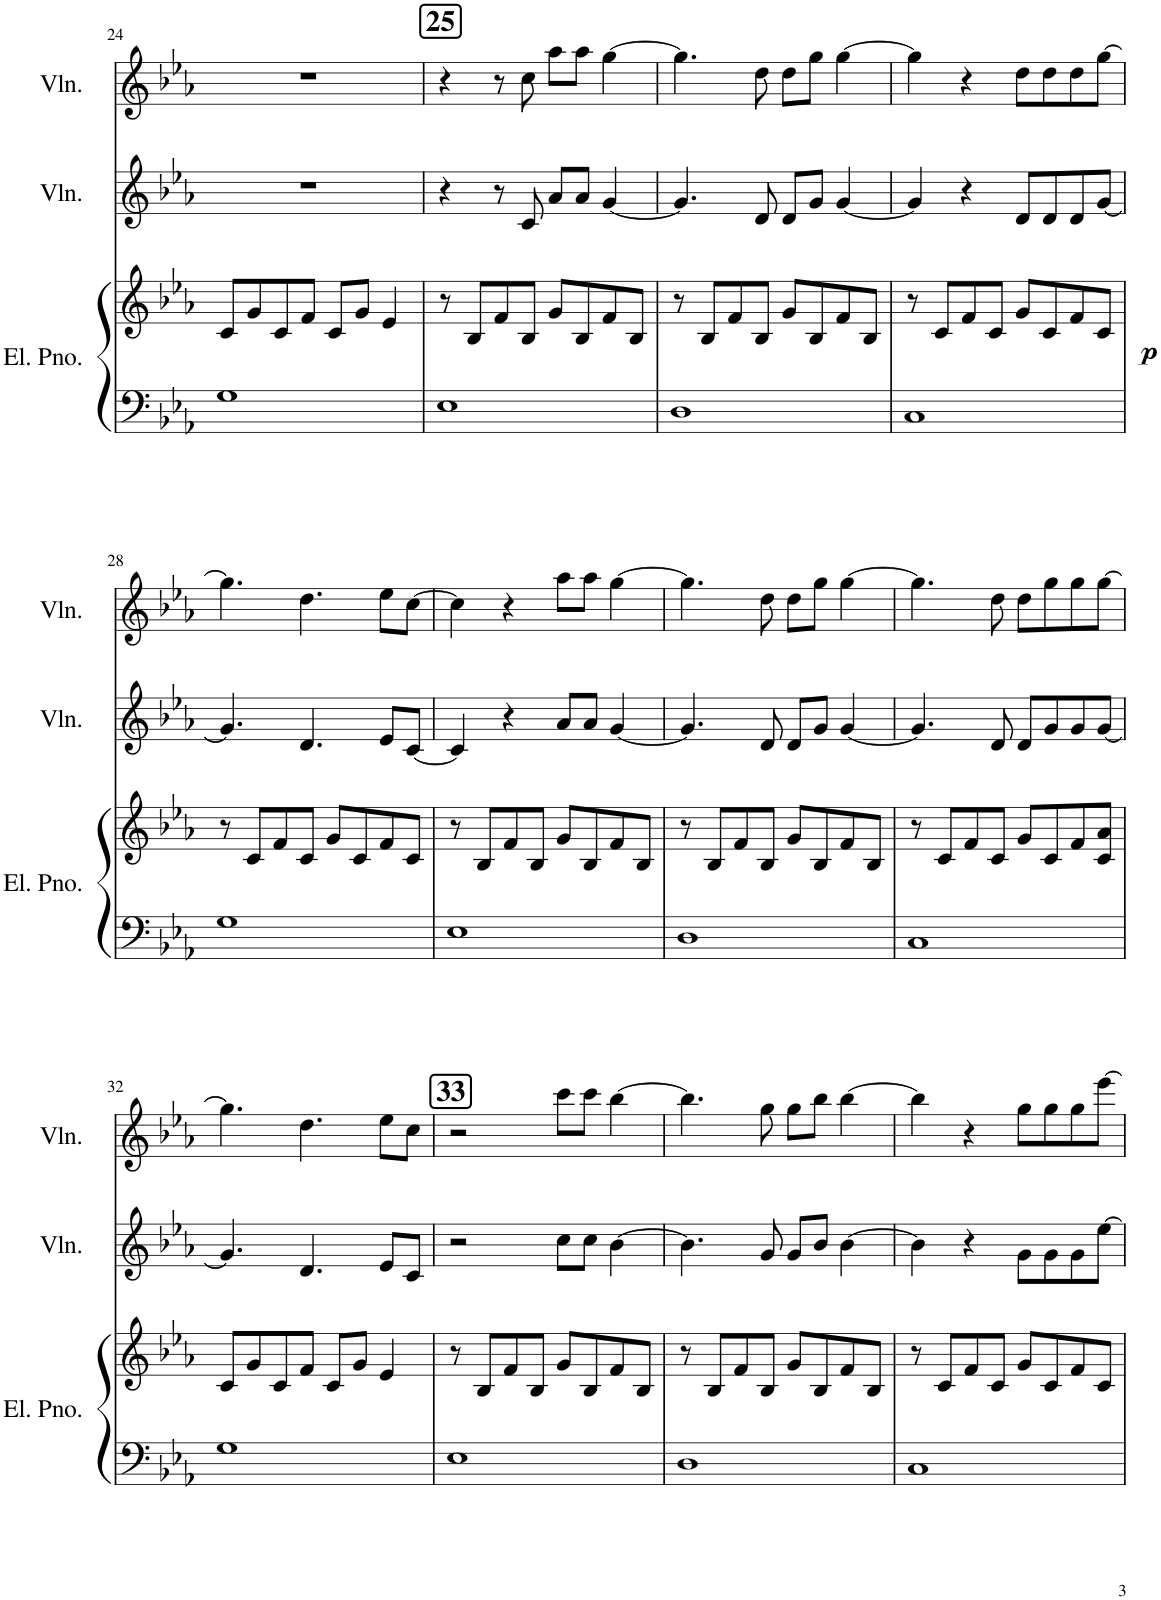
**kern	**kern	**kern	**dynam	**kern
*part3	*part3	*part2	*part2	*part1
*staff4	*staff3	*staff2	*staff2	*staff1
*I"Electric Piano	*	*I"Violin	*	*I"Violin
*I'El. Pno.	*	*I'Vln.	*	*I'Vln.
!!LO:PB:g=z
*clefF4	*clefG2	*clefG2	*	*clefG2
*k[b-e-a-]	*k[b-e-a-]	*k[b-e-a-]	*	*k[b-e-a-]
*M4/4	*M4/4	*M4/4	*	*M4/4
=24	=24	=24	=24	=24
1G	8c/L	1r	.	1r
.	8g/	.	.	.
.	8c/	.	.	.
.	8f/J	.	.	.
.	8c/L	.	.	.
.	8g/J	.	.	.
.	4e-/	.	.	.
=25	=25	=25	=25	=25
!	!	!	!	!LO:TX:a:B:t=25
1E-	8r	4r	.	4r
.	8B-/L	.	.	.
.	8f/	8r	.	8r
.	8B-/J	8c/	.	8cc\
.	8g/L	8a-/L	.	8aa-\L
.	8B-/	8a-/J	.	8aa-\J
.	8f/	[4g/	.	[4gg\
.	8B-/J	.	.	.
=26	=26	=26	=26	=26
1D	8r	4.g/]	.	4.gg\]
.	8B-/L	.	.	.
.	8f/	.	.	.
.	8B-/J	8d/	.	8dd\
.	8g/L	8d/L	.	8dd\L
.	8B-/	8g/J	.	8gg\J
.	8f/	[4g/	.	[4gg\
.	8B-/J	.	.	.
=27	=27	=27	=27	=27
1C	8r	4g/]	.	4gg\]
.	8c/L	.	.	.
.	8f/	4r	.	4r
.	8c/J	.	.	.
!	!	!	!LO:DY:b	!
.	8g/L	8d/L	p	8dd\L
.	8c/	8d/	.	8dd\
.	8f/	8d/	.	8dd\
.	8c/J	[8g/J	.	[8gg\J
!!LO:LB:g=z
=28	=28	=28	=28	=28
1G	8r	4.g/]	.	4.gg\]
.	8c/L	.	.	.
.	8f/	.	.	.
.	8c/J	4.d/	.	4.dd\
.	8g/L	.	.	.
.	8c/	.	.	.
.	8f/	8e-/L	.	8ee-\L
.	8c/J	[8c/J	.	[8cc\J
=29	=29	=29	=29	=29
1E-	8r	4c/]	.	4cc\]
.	8B-/L	.	.	.
.	8f/	4r	.	4r
.	8B-/J	.	.	.
.	8g/L	8a-/L	.	8aa-\L
.	8B-/	8a-/J	.	8aa-\J
.	8f/	[4g/	.	[4gg\
.	8B-/J	.	.	.
=30	=30	=30	=30	=30
1D	8r	4.g/]	.	4.gg\]
.	8B-/L	.	.	.
.	8f/	.	.	.
.	8B-/J	8d/	.	8dd\
.	8g/L	8d/L	.	8dd\L
.	8B-/	8g/J	.	8gg\J
.	8f/	[4g/	.	[4gg\
.	8B-/J	.	.	.
=31	=31	=31	=31	=31
1C	8r	4.g/]	.	4.gg\]
.	8c/L	.	.	.
.	8f/	.	.	.
.	8c/J	8d/	.	8dd\
.	8g/L	8d/L	.	8dd\L
.	8c/	8g/	.	8gg\
.	8f/	8g/	.	8gg\
.	8c/ 8a-/J	[8g/J	.	[8gg\J
!!LO:LB:g=z
=32	=32	=32	=32	=32
1G	8c/L	4.g/]	.	4.gg\]
.	8g/	.	.	.
.	8c/	.	.	.
.	8f/J	4.d/	.	4.dd\
.	8c/L	.	.	.
.	8g/J	.	.	.
.	4e-/	8e-/L	.	8ee-\L
.	.	8c/J	.	8cc\J
=33	=33	=33	=33	=33
!	!	!	!	!LO:TX:a:B:t=33
1E-	8r	2r	.	2r
.	8B-/L	.	.	.
.	8f/	.	.	.
.	8B-/J	.	.	.
.	8g/L	8cc\L	.	8ccc\L
.	8B-/	8cc\J	.	8ccc\J
.	8f/	[4b-\	.	[4bb-\
.	8B-/J	.	.	.
=34	=34	=34	=34	=34
1D	8r	4.b-\]	.	4.bb-\]
.	8B-/L	.	.	.
.	8f/	.	.	.
.	8B-/J	8g/	.	8gg\
.	8g/L	8g/L	.	8gg\L
.	8B-/	8b-/J	.	8bb-\J
.	8f/	[4b-\	.	[4bb-\
.	8B-/J	.	.	.
=35	=35	=35	=35	=35
1C	8r	4b-\]	.	4bb-\]
.	8c/L	.	.	.
.	8f/	4r	.	4r
.	8c/J	.	.	.
.	8g/L	8g\L	.	8gg\L
.	8c/	8g\	.	8gg\
.	8f/	8g\	.	8gg\
.	8c/J	[8ee-\J	.	[8eee-\J
=	=	=	=	=
*-	*-	*-	*-	*-
